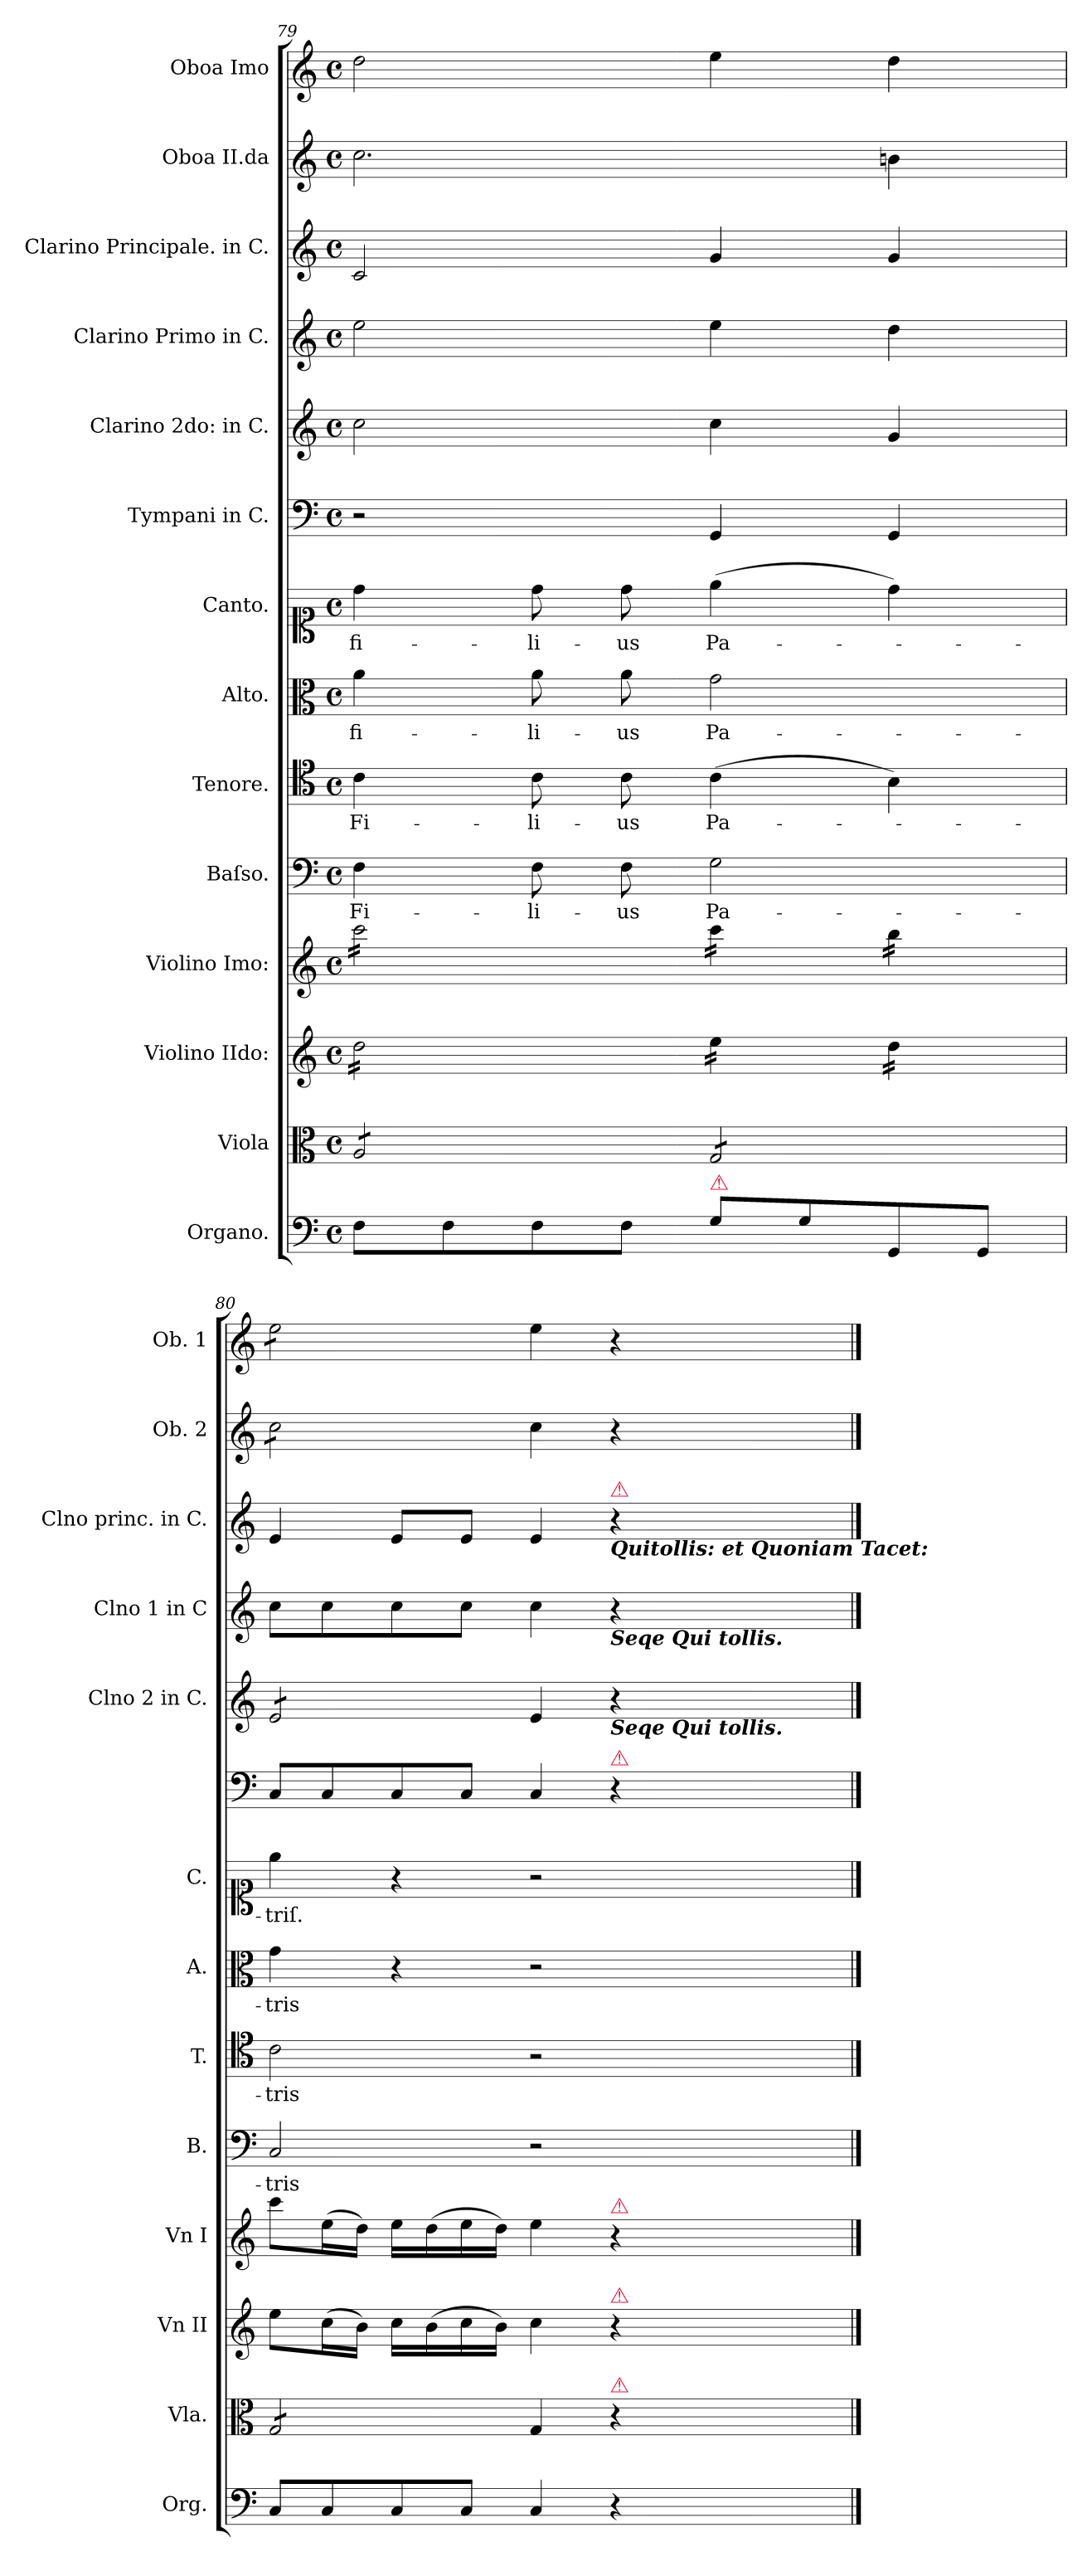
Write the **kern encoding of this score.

**kern	**kern	**kern	**kern	**kern	**text	**kern	**text	**kern	**text	**kern	**text	**kern	**kern	**kern	**kern	**kern	**kern
*part14	*part13	*part12	*part11	*part10	*part10	*part9	*part9	*part8	*part8	*part7	*part7	*part6	*part5	*part4	*part3	*part2	*part1
*staff14	*staff13	*staff12	*staff11	*staff10	*staff10	*staff9	*staff9	*staff8	*staff8	*staff7	*staff7	*staff6	*staff5	*staff4	*staff3	*staff2	*staff1
*I"Organo.	*I"Viola	*I"Violino IIdo:	*I"Violino Imo:	*I"Baſso.	*	*I"Tenore.	*	*I"Alto.	*	*I"Canto.	*	*I"Tympani in C.	*I"Clarino 2do: in C.	*I"Clarino Primo in C.	*I"Clarino Principale. in C.	*I"Oboa II.da	*I"Oboa Imo
*I'Org.	*I'Vla.	*I'Vn II	*I'Vn I	*I'B.	*	*I'T.	*	*I'A.	*	*I'C.	*	*	*I'Clno 2 in C.	*I'Clno 1 in C	*I'Clno princ. in C.	*I'Ob. 2	*I'Ob. 1
*clefF4	*clefC3	*clefG2	*clefG2	*clefF4	*	*clefC4	*	*clefC3	*	*clefC1	*	*clefF4	*clefG2	*clefG2	*clefG2	*clefG2	*clefG2
*k[]	*k[]	*k[]	*k[]	*k[]	*	*k[]	*	*k[]	*	*k[]	*	*k[]	*k[]	*k[]	*k[]	*k[]	*k[]
*M4/4	*M4/4	*M4/4	*M4/4	*M4/4	*	*M4/4	*	*M4/4	*	*M4/4	*	*M4/4	*M4/4	*M4/4	*M4/4	*M4/4	*M4/4
*met(c)	*met(c)	*met(c)	*met(c)	*met(c)	*	*met(c)	*	*met(c)	*	*met(c)	*	*met(c)	*met(c)	*met(c)	*met(c)	*met(c)	*met(c)
=79	=79	=79	=79	=79	=79	=79	=79	=79	=79	=79	=79	=79	=79	=79	=79	=79	=79
!	!	!	!	!	!LO:LY:i	!	!	!	!	!	!	!	!	!	!	!	!
*	*tremolo	*	*	*	*	*	*	*	*	*	*	*	*	*	*	*	*
*	*	*tremolo	*	*	*	*	*	*	*	*	*	*	*	*	*	*	*
*	*	*	*tremolo	*	*	*	*	*	*	*	*	*	*	*	*	*	*
8F\L	8A/L	16dd\LL	16ccc\LL	4F\	Fi-	4c\	Fi-	4a\	fi-	4dd\	fi-	2r	2cc\	2ee\	2c/	2.cc\	2dd\
.	.	16dd\	16ccc\	.	.	.	.	.	.	.	.	.	.	.	.	.	.
8F\	8A/	16dd\	16ccc\	.	.	.	.	.	.	.	.	.	.	.	.	.	.
.	.	16dd\	16ccc\	.	.	.	.	.	.	.	.	.	.	.	.	.	.
!	!	!	!	!	!LO:LY:i	!	!	!	!	!	!	!	!	!	!	!	!
8F\	8A/	16dd\	16ccc\	8F\	-li-	8c\	-li-	8a\	-li-	8dd\	-li-	.	.	.	.	.	.
.	.	16dd\	16ccc\	.	.	.	.	.	.	.	.	.	.	.	.	.	.
!	!	!	!	!	!LO:LY:i	!	!	!	!	!	!	!	!	!	!	!	!
8F\J	8A/J	16dd\	16ccc\	8F\	-us	8c\	-us	8a\	-us	8dd\	-us	.	.	.	.	.	.
.	.	16dd\JJ	16ccc\JJ	.	.	.	.	.	.	.	.	.	.	.	.	.	.
!LO:TX:a:color=crimson:t=⚠	!	!	!	!	!	!	!	!	!	!	!	!	!	!	!	!	!
!	!	!	!	!	!LO:LY:i	!	!	!	!	!	!	!	!	!	!	!	!
8G\L	8G/L	16ee\LL	16ccc\LL	2G\	Pa-	(>4c\	Pa-	2g\	Pa-	(>4ee\	Pa-	4GG/	4cc\	4ee\	4g/	.	4ee\
.	.	16ee\	16ccc\	.	.	.	.	.	.	.	.	.	.	.	.	.	.
8G\	8G/	16ee\	16ccc\	.	.	.	.	.	.	.	.	.	.	.	.	.	.
.	.	16ee\JJ	16ccc\JJ	.	.	.	.	.	.	.	.	.	.	.	.	.	.
8GG/	8G/	16dd\LL	16bb\LL	.	.	4B\)	.	.	.	4dd\)	.	4GG/	4g/	4dd\	4g/	4bn\	4dd\
.	.	16dd\	16bb\	.	.	.	.	.	.	.	.	.	.	.	.	.	.
8GG/J	8G/J	16dd\	16bb\	.	.	.	.	.	.	.	.	.	.	.	.	.	.
.	.	16dd\JJ	16bb\JJ	.	.	.	.	.	.	.	.	.	.	.	.	.	.
*	*	*	*Xtremolo	*	*	*	*	*	*	*	*	*	*	*	*	*	*
*	*	*Xtremolo	*	*	*	*	*	*	*	*	*	*	*	*	*	*	*
=80	=80	=80	=80	=80	=80	=80	=80	=80	=80	=80	=80	=80	=80	=80	=80	=80	=80
!	!	!	!	!	!LO:LY:i	!	!	!	!	!	!	!	!	!	!	!	!
*	*	*	*	*	*	*	*	*	*	*	*	*	*tremolo	*	*	*	*
*	*	*	*	*	*	*	*	*	*	*	*	*	*	*	*	*tremolo	*
*	*	*	*	*	*	*	*	*	*	*	*	*	*	*	*	*	*tremolo
8C/L	8G/L	8ee\L	8ccc\L	2C/	-tris	2c\	-tris	4g\	-tris	4ee\	-triſ.	8C/L	8e/L	8cc\L	4e/	8cc\L	8ee\L
8C/	8G/	(>16cc\L	(>16ee\L	.	.	.	.	.	.	.	.	8C/	8e/	8cc\	.	8cc\	8ee\
.	.	16b\JJ)	16dd\JJ)	.	.	.	.	.	.	.	.	.	.	.	.	.	.
8C/	8G/	16cc\LL	16ee\LL	.	.	.	.	4r	.	4r	.	8C/	8e/	8cc\	8e/L	8cc\	8ee\
.	.	(>16b\	(>16dd\	.	.	.	.	.	.	.	.	.	.	.	.	.	.
8C/J	8G/J	16cc\	16ee\	.	.	.	.	.	.	.	.	8C/J	8e/J	8cc\J	8e/J	8cc\J	8ee\J
*	*	*	*	*	*	*	*	*	*	*	*	*	*	*	*	*	*Xtremolo
*	*	*	*	*	*	*	*	*	*	*	*	*	*	*	*	*Xtremolo	*
*	*	*	*	*	*	*	*	*	*	*	*	*	*Xtremolo	*	*	*	*
*	*Xtremolo	*	*	*	*	*	*	*	*	*	*	*	*	*	*	*	*
.	.	16b\JJ)	16dd\JJ)	.	.	.	.	.	.	.	.	.	.	.	.	.	.
4C/	4G/	4cc\	4ee\	2r	.	2r	.	2r	.	2r	.	4C/	4e/	4cc\	4e/	4cc\	4ee\
!	!	!	!	!	!	!	!	!	!	!	!	!	!	!	!LO:TX:a:color=crimson:t=⚠	!	!
!	!	!	!	!	!	!	!	!	!	!	!	!	!	!	!LO:TX:b:Bi:t=Quitollis&colon; et Quoniam Tacet&colon;	!	!
!	!	!	!	!	!	!	!	!	!	!	!	!	!	!LO:TX:b:Bi:t=Seqe Qui tollis.	!	!	!
!	!	!	!	!	!	!	!	!	!	!	!	!	!LO:TX:b:Bi:t=Seqe Qui tollis.	!	!	!	!
!	!	!	!	!	!	!	!	!	!	!	!	!LO:TX:a:color=crimson:t=⚠	!	!	!	!	!
!	!	!	!LO:TX:a:color=crimson:t=⚠	!	!	!	!	!	!	!	!	!	!	!	!	!	!
!	!	!LO:TX:a:color=crimson:t=⚠	!	!	!	!	!	!	!	!	!	!	!	!	!	!	!
!	!LO:TX:a:color=crimson:t=⚠	!	!	!	!	!	!	!	!	!	!	!	!	!	!	!	!
4r	4r	4r	4r	.	.	.	.	.	.	.	.	4r	4r	4r	4r	4r	4r
==	==	==	==	==	==	==	==	==	==	==	==	==	==	==	==	==	==
*-	*-	*-	*-	*-	*-	*-	*-	*-	*-	*-	*-	*-	*-	*-	*-	*-	*-
